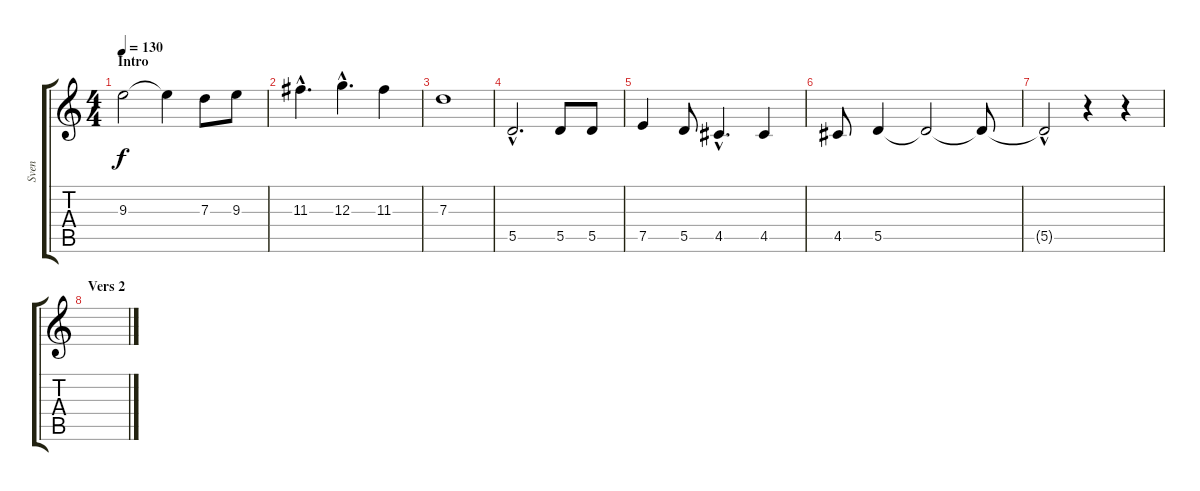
\track ("Sven" "Sven") {instrument distortionguitar}
\staff {score tabs}
\tuning (E4 B3 G3 D3 A2 E2) {hide}
\ts (4 4)
\section ("" "Intro")
\tempo 130
\clef g2
\ks c
9.3.2{dy f} 9.3{t}.4 7.3.8 9.3.8 |
11.3{hac}.4{d} 12.3{hac}.4{d} 11.3.4 |
7.3.1 |
5.5{hac}.2{d volume 16} 5.5.8 5.5.8 |
7.5.4 5.5.8 4.5{hac}.4{d} 4.5.4 |
4.5.8 5.5.4 5.5{t}.2 5.5{t}.8 |
5.5{hac t}.2 r.4 r.4 |
\section ("" "Vers 2")
